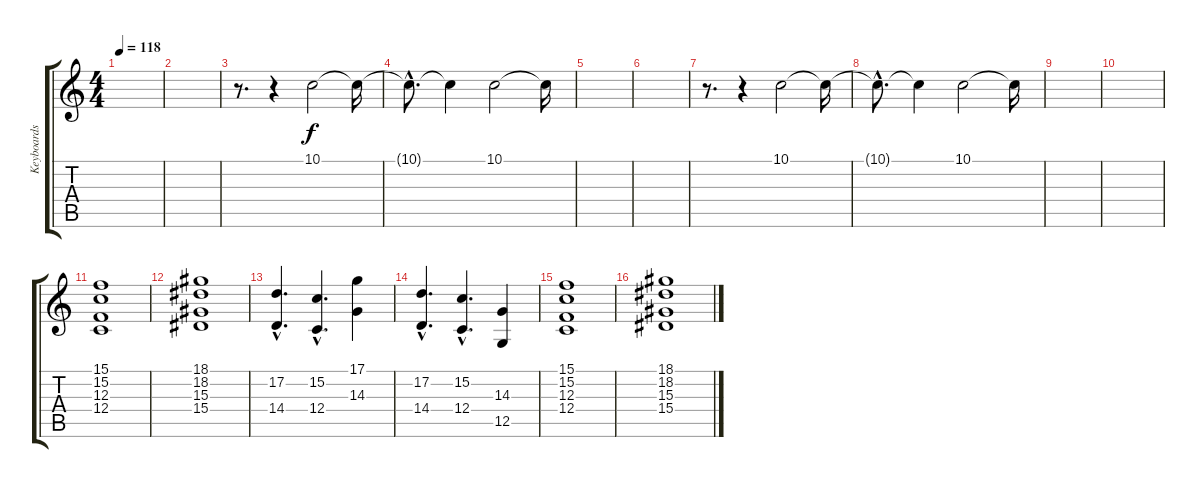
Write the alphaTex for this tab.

\track ("Keyboards" "Keyboards") {instrument pad2warm}
\staff {score tabs}
\tuning (D4 A3 F3 C3 G2 C2) {hide}
\ts (4 4)
\tempo 118
\clef g2
\ks c
|
|
r.8{d volume 14 balance 8 instrument acousticgrandpiano} r.4 10.1.2 10.1{t}.16 |
10.1{hac t}.8{d} 10.1{t}.4 10.1.2 10.1{t}.16 |
|
|
r.8{d volume 14 balance 8 instrument acousticgrandpiano} r.4 10.1.2 10.1{t}.16 |
10.1{hac t}.8{d} 10.1{t}.4 10.1.2 10.1{t}.16 |
|
|
(15.1 15.2 12.3 12.4).1{volume 10 instrument stringensemble1} |
(18.1 18.2 15.3 15.4).1 |
(17.2{hac} 14.4{hac}).4{d} (15.2{hac} 12.4{hac}).4{d} (17.1 14.3).4 |
(17.2{hac} 14.4{hac}).4{d} (15.2{hac} 12.4{hac}).4{d} (14.3 12.5).4 |
(15.1 15.2 12.3 12.4).1{instrument stringensemble1} |
(18.1 18.2 15.3 15.4).1
